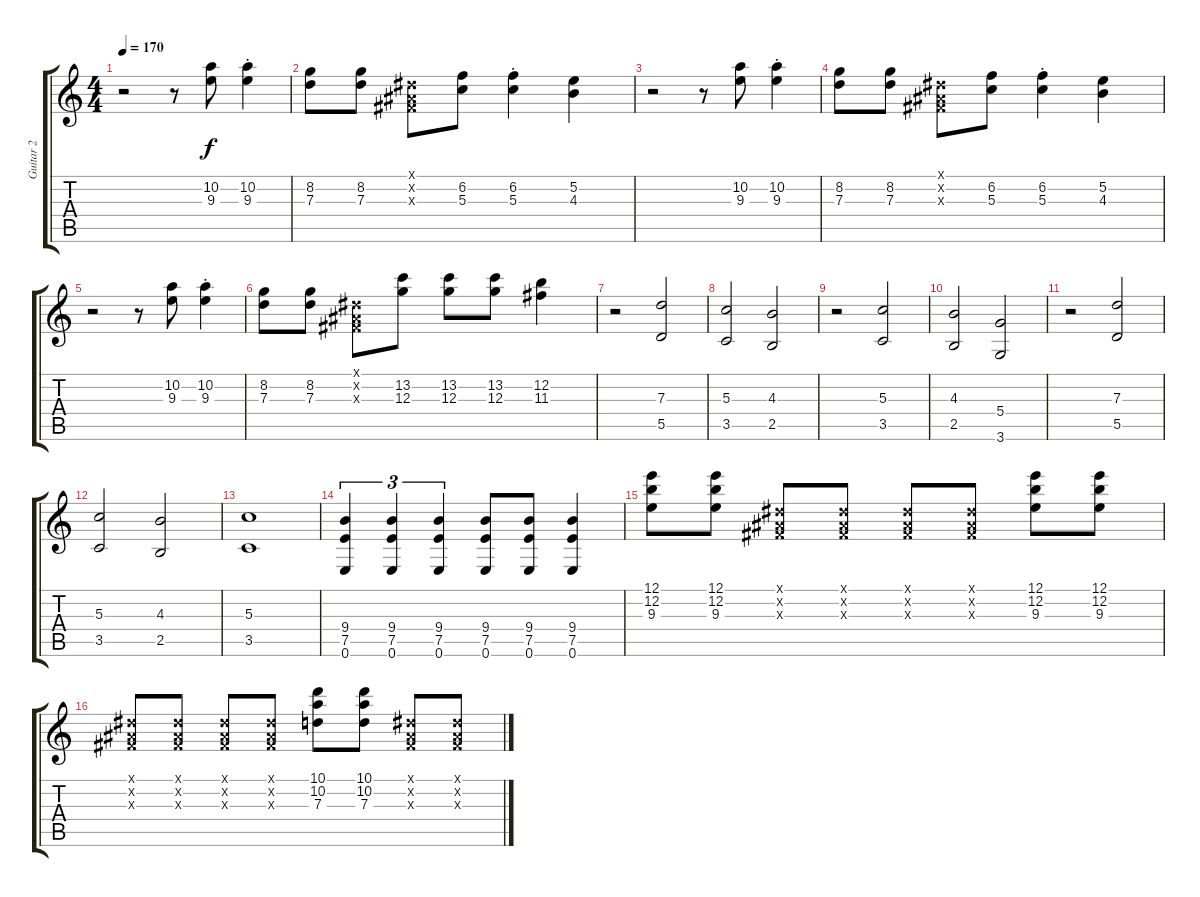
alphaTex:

\track ("Guitar 2" "Guitar 2") {instrument distortionguitar}
\staff {score tabs}
\tuning (E4 B3 G3 D3 A2 E2) {hide}
\ts (4 4)
\tempo 170
\clef g2
\ks c
r.2{dy f} r.8 (10.2 9.3).8 (10.2{st} 9.3{st}).4 |
(8.2 7.3).8 (8.2 7.3).8 (-1.1{x} -1.2{x} -1.3{x}).8 (6.2 5.3).8 (6.2{st} 5.3{st}).4 (5.2 4.3).4 |
r.2 r.8 (10.2 9.3).8 (10.2{st} 9.3{st}).4 |
(8.2 7.3).8 (8.2 7.3).8 (-1.1{x} -1.2{x} -1.3{x}).8 (6.2 5.3).8 (6.2{st} 5.3{st}).4 (5.2 4.3).4 |
r.2 r.8 (10.2 9.3).8 (10.2{st} 9.3{st}).4 |
(8.2 7.3).8 (8.2 7.3).8 (-1.1{x} -1.2{x} -1.3{x}).8 (13.2 12.3).8 (13.2 12.3).8 (13.2 12.3).8 (12.2 11.3).4 |
r.2 (7.3 5.5).2 |
(5.3 3.5).2 (4.3 2.5).2 |
r.2 (5.3 3.5).2 |
(4.3 2.5).2 (5.4 3.6).2 |
r.2 (7.3 5.5).2 |
(5.3 3.5).2 (4.3 2.5).2 |
(5.3 3.5).1 |
(9.4 7.5 0.6).4{tu (3 2)} (9.4 7.5 0.6).4{tu (3 2)} (9.4 7.5 0.6).4{tu (3 2)} (9.4 7.5 0.6).8 (9.4 7.5 0.6).8 (9.4 7.5 0.6).4 |
(12.1 12.2 9.3).8 (12.1 12.2 9.3).8 (-1.1{x} -1.2{x} -1.3{x}).8 (-1.1{x} -1.2{x} -1.3{x}).8 (-1.1{x} -1.2{x} -1.3{x}).8 (-1.1{x} -1.2{x} -1.3{x}).8 (12.1 12.2 9.3).8 (12.1 12.2 9.3).8 |
(-1.1{x} -1.2{x} -1.3{x}).8 (-1.1{x} -1.2{x} -1.3{x}).8 (-1.1{x} -1.2{x} -1.3{x}).8 (-1.1{x} -1.2{x} -1.3{x}).8 (10.1 10.2 7.3).8 (10.1 10.2 7.3).8 (-1.1{x} -1.2{x} -1.3{x}).8 (-1.1{x} -1.2{x} -1.3{x}).8
